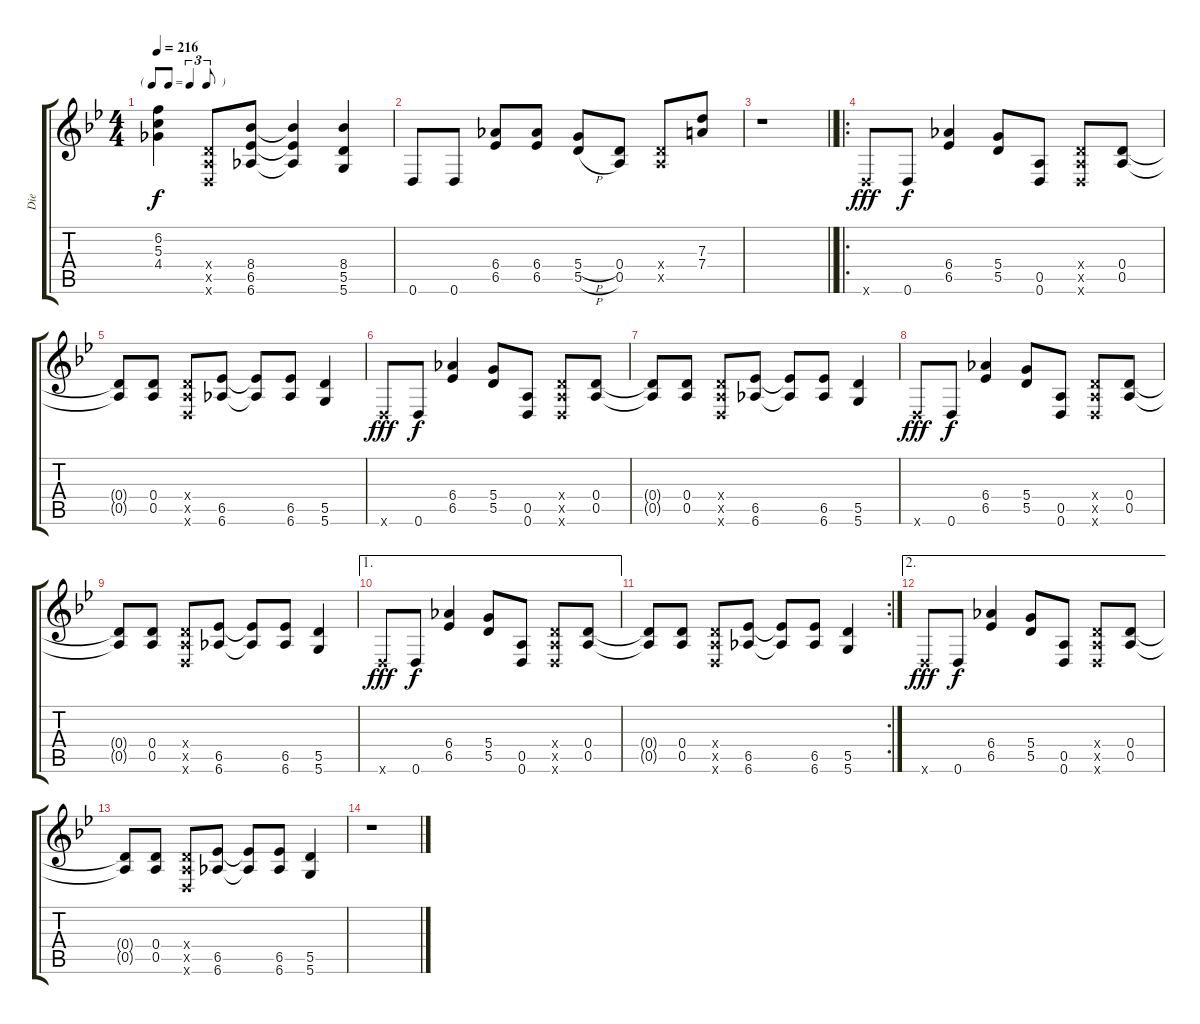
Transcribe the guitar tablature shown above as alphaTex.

\track ("Die" "Die") {instrument distortionguitar}
\staff {score tabs}
\tuning (E4 B3 G3 D3 A2 D2) {hide}
\ts (4 4)
\tf triplet8th
\tempo 216
\clef g2
\ks bb
(6.2{t} 5.3{t} 4.4{t}).4{dy f} (0.4{x} 0.5{x} 0.6{x}).8 (8.4 6.5 6.6).8 (8.4{t} 6.5{t} 6.6{t}).4 (8.4 5.5 5.6).4 |
0.6.8 0.6.8 (6.4 6.5).8 (6.4 6.5).8 (5.4{h} 5.5{h}).8 (0.4 0.5).8 (0.4{x} 0.5{x}).8 (7.3 7.4).8 |
\barLineRight lightlight
r.1 |
\ro
0.6{x}.8{dy fff} 0.6.8{dy f} (6.4 6.5).4 (5.4 5.5).8 (0.5 0.6).8 (0.4{x} 0.5{x} 0.6{x}).8 (0.4 0.5).8 |
(0.4{t} 0.5{t}).8 (0.4 0.5).8 (0.4{x} 0.5{x} 0.6{x}).8 (6.5 6.6).8 (6.5{t} 6.6{t}).8 (6.5 6.6).8 (5.5 5.6).4 |
0.6{x}.8{dy fff} 0.6.8{dy f} (6.4 6.5).4 (5.4 5.5).8 (0.5 0.6).8 (0.4{x} 0.5{x} 0.6{x}).8 (0.4 0.5).8 |
(0.4{t} 0.5{t}).8 (0.4 0.5).8 (0.4{x} 0.5{x} 0.6{x}).8 (6.5 6.6).8 (6.5{t} 6.6{t}).8 (6.5 6.6).8 (5.5 5.6).4 |
0.6{x}.8{dy fff} 0.6.8{dy f} (6.4 6.5).4 (5.4 5.5).8 (0.5 0.6).8 (0.4{x} 0.5{x} 0.6{x}).8 (0.4 0.5).8 |
(0.4{t} 0.5{t}).8 (0.4 0.5).8 (0.4{x} 0.5{x} 0.6{x}).8 (6.5 6.6).8 (6.5{t} 6.6{t}).8 (6.5 6.6).8 (5.5 5.6).4 |
\ae 1
0.6{x}.8{dy fff} 0.6.8{dy f} (6.4 6.5).4 (5.4 5.5).8 (0.5 0.6).8 (0.4{x} 0.5{x} 0.6{x}).8 (0.4 0.5).8 |
\rc 2
(0.4{t} 0.5{t}).8 (0.4 0.5).8 (0.4{x} 0.5{x} 0.6{x}).8 (6.5 6.6).8 (6.5{t} 6.6{t}).8 (6.5 6.6).8 (5.5 5.6).4 |
\ae 2
0.6{x}.8{dy fff} 0.6.8{dy f} (6.4 6.5).4 (5.4 5.5).8 (0.5 0.6).8 (0.4{x} 0.5{x} 0.6{x}).8 (0.4 0.5).8 |
(0.4{t} 0.5{t}).8 (0.4 0.5).8 (0.4{x} 0.5{x} 0.6{x}).8 (6.5 6.6).8 (6.5{t} 6.6{t}).8 (6.5 6.6).8 (5.5 5.6).4 |
r.1
